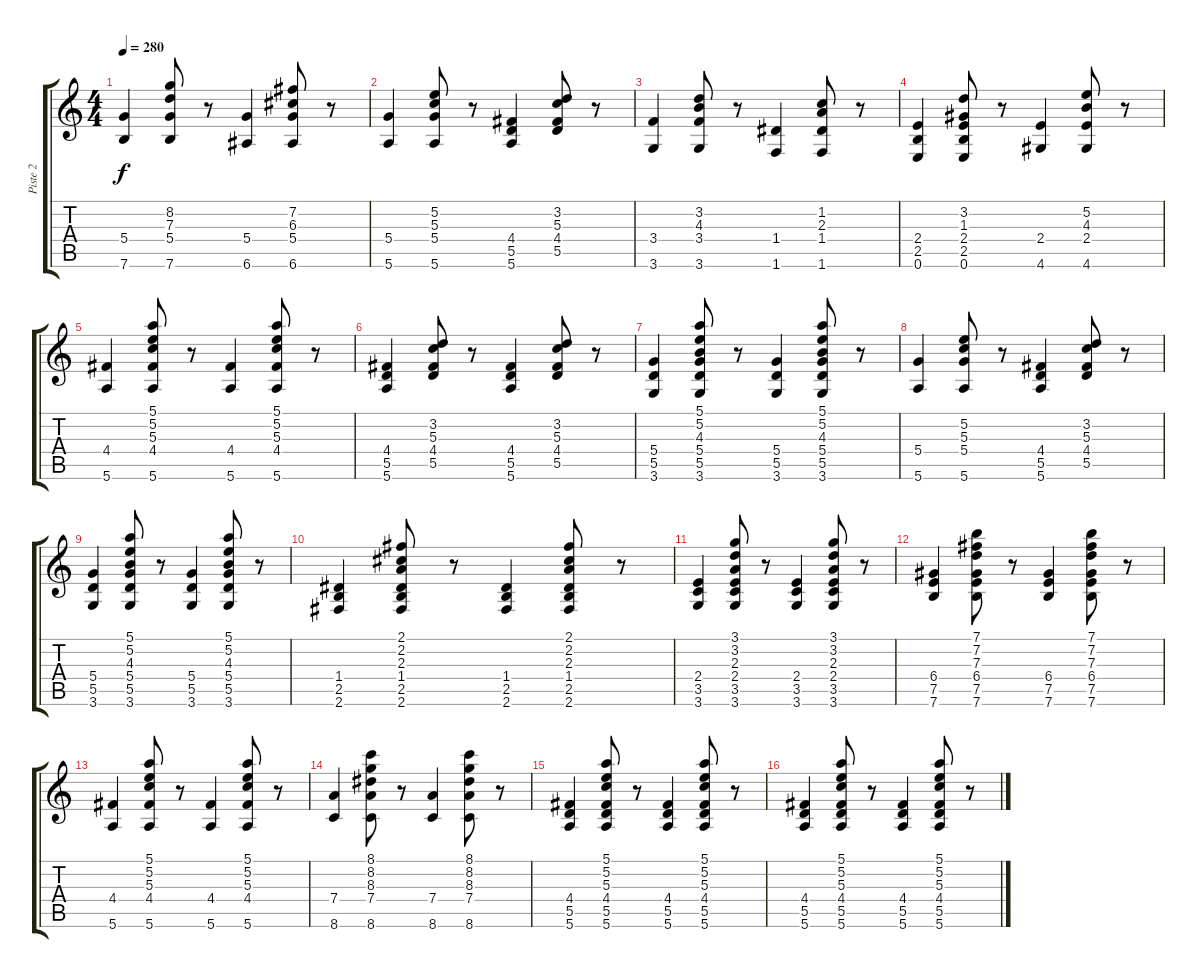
\track ("Piste 2" "Piste 2") {instrument acousticguitarsteel}
\staff {score tabs}
\tuning (E4 B3 G3 D3 A2 E2) {hide}
\ts (4 4)
\tempo 280
\clef g2
\ks c
(5.4 7.6).4{dy f} (8.2 7.3 5.4 7.6).8 r.8 (5.4 6.6).4 (7.2 6.3 5.4 6.6).8 r.8 |
(5.4 5.6).4 (5.2 5.3 5.4 5.6).8 r.8 (4.4 5.5 5.6).4 (3.2 5.3 4.4 5.5).8 r.8 |
(3.4 3.6).4 (3.2 4.3 3.4 3.6).8 r.8 (1.4 1.6).4 (1.2 2.3 1.4 1.6).8 r.8 |
(2.4 2.5 0.6).4 (3.2 1.3 2.4 2.5 0.6).8 r.8 (2.4 4.6).4 (5.2 4.3 2.4 4.6).8 r.8 |
(4.4 5.6).4 (5.1 5.2 5.3 4.4 5.6).8 r.8 (4.4 5.6).4 (5.1 5.2 5.3 4.4 5.6).8 r.8 |
(4.4 5.5 5.6).4 (3.2 5.3 4.4 5.5).8 r.8 (4.4 5.5 5.6).4 (3.2 5.3 4.4 5.5).8 r.8 |
(5.4 5.5 3.6).4 (5.1 5.2 4.3 5.4 5.5 3.6).8 r.8 (5.4 5.5 3.6).4 (5.1 5.2 4.3 5.4 5.5 3.6).8 r.8 |
(5.4 5.6).4 (5.2 5.3 5.4 5.6).8 r.8 (4.4 5.5 5.6).4 (3.2 5.3 4.4 5.5).8 r.8 |
(5.4 5.5 3.6).4 (5.1 5.2 4.3 5.4 5.5 3.6).8 r.8 (5.4 5.5 3.6).4 (5.1 5.2 4.3 5.4 5.5 3.6).8 r.8 |
(1.4 2.5 2.6).4 (2.1 2.2 2.3 1.4 2.5 2.6).8 r.8 (1.4 2.5 2.6).4 (2.1 2.2 2.3 1.4 2.5 2.6).8 r.8 |
(2.4 3.5 3.6).4 (3.1 3.2 2.3 2.4 3.5 3.6).8 r.8 (2.4 3.5 3.6).4 (3.1 3.2 2.3 2.4 3.5 3.6).8 r.8 |
(6.4 7.5 7.6).4 (7.1 7.2 7.3 6.4 7.5 7.6).8 r.8 (6.4 7.5 7.6).4 (7.1 7.2 7.3 6.4 7.5 7.6).8 r.8 |
(4.4 5.6).4 (5.1 5.2 5.3 4.4 5.6).8 r.8 (4.4 5.6).4 (5.1 5.2 5.3 4.4 5.6).8 r.8 |
(7.4 8.6).4 (8.1 8.2 8.3 7.4 8.6).8 r.8 (7.4 8.6).4 (8.1 8.2 8.3 7.4 8.6).8 r.8 |
(4.4 5.5 5.6).4 (5.1 5.2 5.3 4.4 5.5 5.6).8 r.8 (4.4 5.5 5.6).4 (5.1 5.2 5.3 4.4 5.5 5.6).8 r.8 |
(4.4 5.5 5.6).4 (5.1 5.2 5.3 4.4 5.5 5.6).8 r.8 (4.4 5.5 5.6).4 (5.1 5.2 5.3 4.4 5.5 5.6).8 r.8
